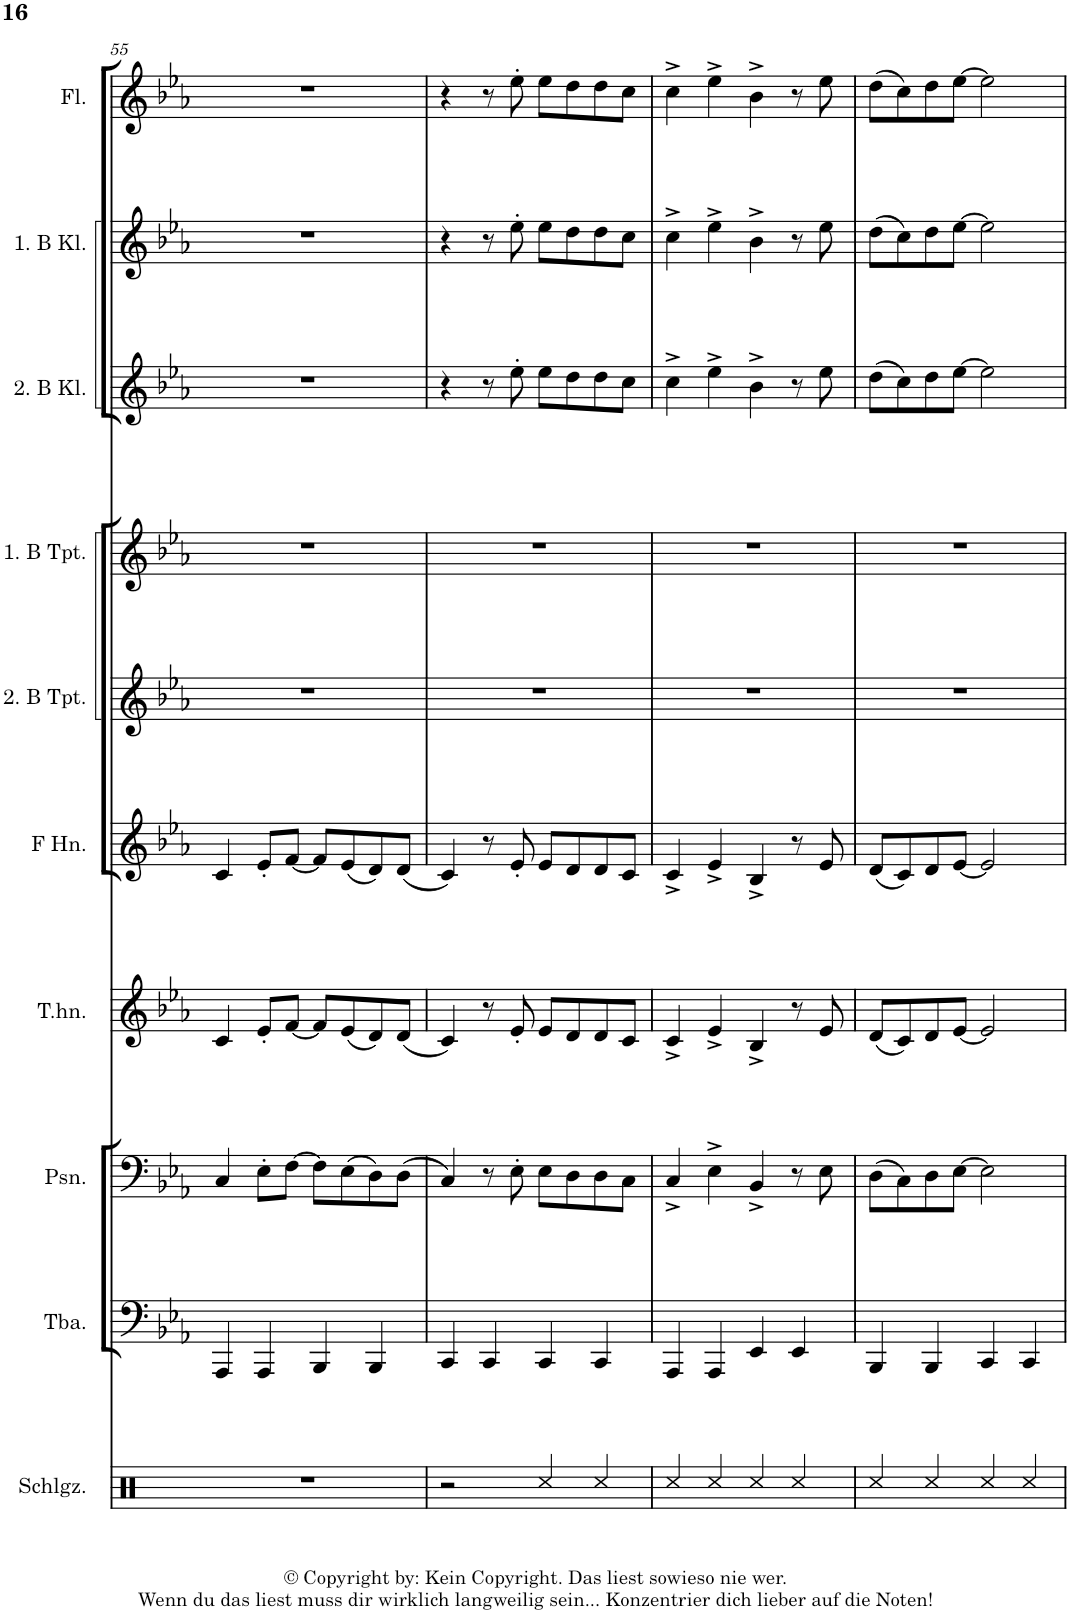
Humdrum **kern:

**kern	**kern	**kern	**kern	**kern	**kern	**kern	**kern	**kern	**kern
*part10	*part9	*part8	*part7	*part6	*part5	*part4	*part3	*part2	*part1
*staff10	*staff9	*staff8	*staff7	*staff6	*staff5	*staff4	*staff3	*staff2	*staff1
*I"Schlagzeug	*I"Tuba	*I"Posaune	*I"Tenorhorn	*I"Horn in F	*I"2. Trompete in B	*I"1. Trompete in B	*I"2. Klarinette in B	*I"1. Klarinette in B	*I"Flöte
*I'Schlgz.	*I'Tba.	*I'Psn.	*I'T.hn.	*	*	*	*	*	*I'Fl.
!!LO:PB:g=z
*clefX	*clefF4	*clefF4	*clefG2	*clefG2	*clefG2	*clefG2	*clefG2	*clefG2	*clefG2
*	*	*	*ITrd4c7	*ITrd4c7	*ITrd1c2	*ITrd1c2	*ITrd1c2	*ITrd1c2	*
*k[]	*k[b-e-a-]	*k[b-e-a-]	*k[b-e-a-]	*k[b-e-a-]	*k[b-e-a-]	*k[b-e-a-]	*k[b-e-a-]	*k[b-e-a-]	*k[b-e-a-]
*M4/4	*M4/4	*M4/4	*M4/4	*M4/4	*M4/4	*M4/4	*M4/4	*M4/4	*M4/4
=55	=55	=55	=55	=55	=55	=55	=55	=55	=55
1r	4AAA-/	4C/	4c/	4c/	1r	1r	1r	1r	1r
.	4AAA-/	8E-'\L	8e-'/L	8e-'/L	.	.	.	.	.
.	.	[8F\J	[8f/J	[8f/J	.	.	.	.	.
.	4BBB-/	8F\L]	8f/L]	8f/L]	.	.	.	.	.
.	.	(8E-\	(8e-/	(8e-/	.	.	.	.	.
.	4BBB-/	8D\)	8d/)	8d/)	.	.	.	.	.
.	.	(8D\J	(8d/J	(8d/J	.	.	.	.	.
=56	=56	=56	=56	=56	=56	=56	=56	=56	=56
2r	4CC/	4C/)	4c/)	4c/)	1r	1r	4r	4r	4r
.	4CC/	8r	8r	8r	.	.	8r	8r	8r
.	.	8E-'\	8e-'/	8e-'/	.	.	8ee-'\	8ee-'\	8ee-'\
4Rcc/	4CC/	8E-\L	8e-/L	8e-/L	.	.	8ee-\L	8ee-\L	8ee-\L
.	.	8D\	8d/	8d/	.	.	8dd\	8dd\	8dd\
4Rcc/	4CC/	8D\	8d/	8d/	.	.	8dd\	8dd\	8dd\
.	.	8C\J	8c/J	8c/J	.	.	8cc\J	8cc\J	8cc\J
=57	=57	=57	=57	=57	=57	=57	=57	=57	=57
4Rcc/	4AAA-/	4C^/	4c^/	4c^/	1r	1r	4cc^\	4cc^\	4cc^\
4Rcc/	4AAA-/	4E-^\	4e-^/	4e-^/	.	.	4ee-^\	4ee-^\	4ee-^\
4Rcc/	4EE-/	4BB-^/	4B-^/	4B-^/	.	.	4b-^\	4b-^\	4b-^\
4Rcc/	4EE-/	8r	8r	8r	.	.	8r	8r	8r
.	.	8E-\	8e-/	8e-/	.	.	8ee-\	8ee-\	8ee-\
=58	=58	=58	=58	=58	=58	=58	=58	=58	=58
4Rcc/	4BBB-/	(8D\L	(8d/L	(8d/L	1r	1r	(8dd\L	(8dd\L	(8dd\L
.	.	8C\)	8c/)	8c/)	.	.	8cc\)	8cc\)	8cc\)
4Rcc/	4BBB-/	8D\	8d/	8d/	.	.	8dd\	8dd\	8dd\
.	.	[8E-\J	[8e-/J	[8e-/J	.	.	[8ee-\J	[8ee-\J	[8ee-\J
4Rcc/	4CC/	2E-\]	2e-/]	2e-/]	.	.	2ee-\]	2ee-\]	2ee-\]
4Rcc/	4CC/	.	.	.	.	.	.	.	.
=	=	=	=	=	=	=	=	=	=
*-	*-	*-	*-	*-	*-	*-	*-	*-	*-
